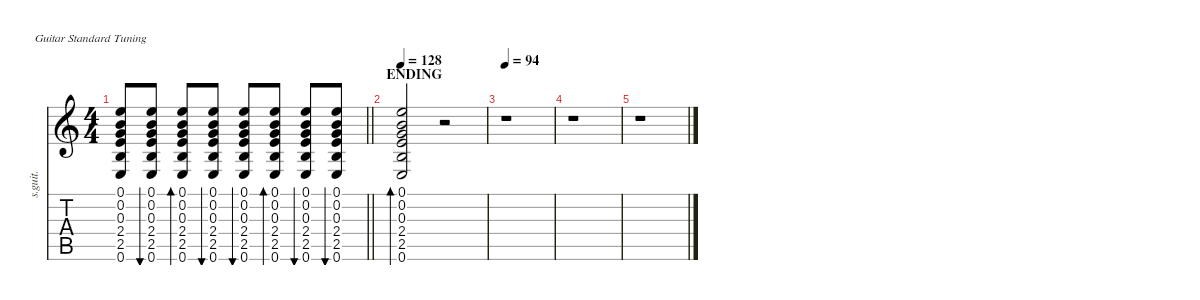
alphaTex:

\defaultSystemsLayout 4
\hideDynamics
\bracketExtendMode nobrackets
\otherSystemsTrackNameOrientation horizontal
\track ("Gtr.3 Ac." "s.guit.") {defaultSystemsLayout 4 instrument acousticguitarsteel}
\staff {score tabs}
\tuning (E4 B3 G3 D3 A2 E2)
\ts (4 4)
\tempo (128 hide)
\clef g2
\barLineRight lightlight
\ks c
(0.1{t} 0.2{t} 0.3{t} 2.4{t} 2.5{t} 0.6{t}).8{dy f beam Up} (0.1 0.2 0.3 2.4 2.5 0.6).8{bu 30 beam Up} (0.1 0.2 0.3 2.4 2.5 0.6).8{bd 60 beam Up} (0.1 0.2 0.3 2.4 2.5 0.6).8{bu 30 beam Up} (0.1 0.2 0.3 2.4 2.5 0.6).8{bu 60 beam Up} (0.1 0.2 0.3 2.4 2.5 0.6).8{bd 30 beam Up} (0.1 0.2 0.3 2.4 2.5 0.6).8{bu 30 beam Up} (0.1 0.2 0.3 2.4 2.5 0.6).8{bu 30 beam Up} |
\section ("" "ENDING")
\tempo 128
(0.1 0.2 0.3 2.4 2.5 0.6).2{bd 120 beam Up} r.2{beam Up} |
\tempo 94
r.1{beam Down} |
r.1{beam Down} |
r.1{beam Down}
